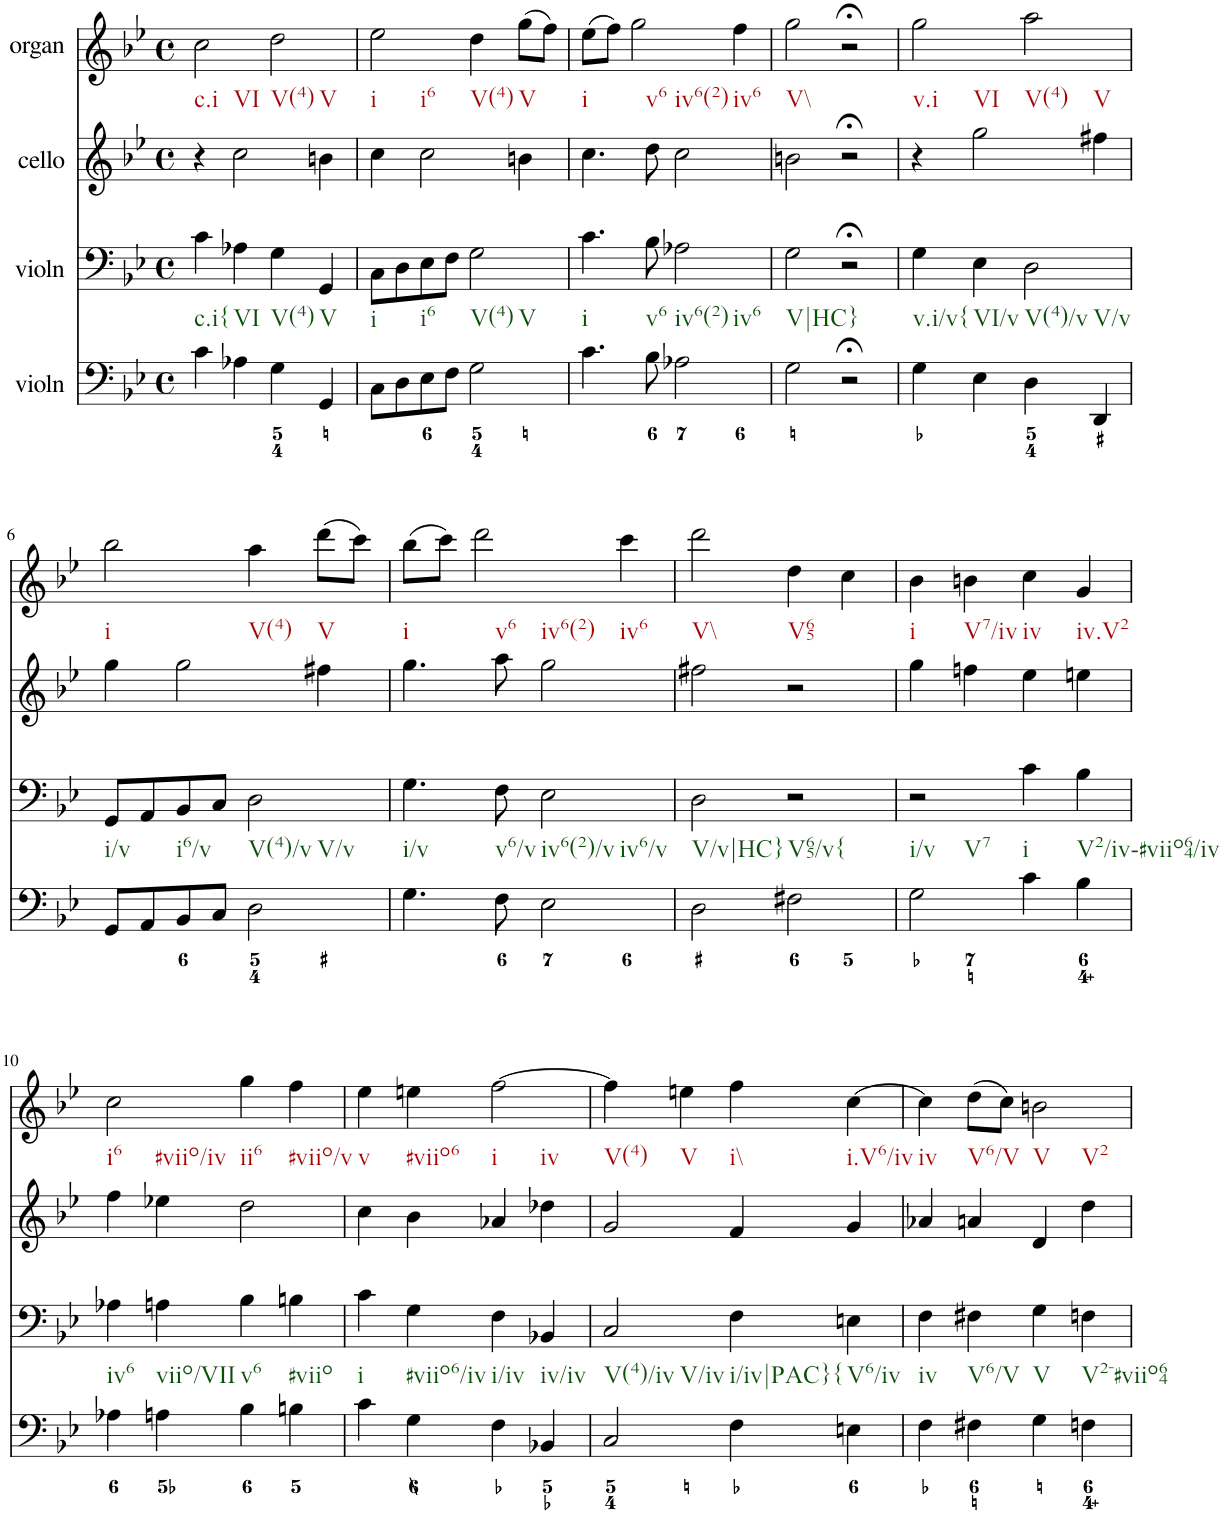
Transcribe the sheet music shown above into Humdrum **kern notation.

**kern	**kern	**kern	**kern
*part4	*part3	*part2	*part1
*staff4	*staff3	*staff2	*staff1
*I"violn	*I"violn	*I"cello	*I"organ
*clefF4	*clefF4	*clefG2	*clefG2
*k[b-e-]	*k[b-e-]	*k[b-e-]	*k[b-e-]
*g:	*g:	*g:	*g:
*M4/4	*M4/4	*M4/4	*M4/4
*met(c)	*met(c)	*met(c)	*met(c)
=1	=1	=1	=1
!	!	!	!LO:TX:b:t=c.i
!	!	!	!LO:TX:b:t=VI
!	!LO:TX:b:t=c.i{	!	!
4c\	4c\	4r	2cc\
!	!LO:TX:b:t=VI	!	!
4A-X\	4A-X\	2cc\	.
!	!	!	!LO:TX:b:t=V(4)
!	!	!	!LO:TX:b:t=V
!	!LO:TX:b:t=V(4)	!	!
4G\	4G\	.	2dd\
!	!LO:TX:b:t=V	!	!
4GG/	4GG/	4bn\	.
=2	=2	=2	=2
!	!	!	!LO:TX:b:t=i
!	!	!	!LO:TX:b:t=i6
!	!LO:TX:b:t=i	!	!
8C\L	8C\L	4cc\	2ee-\
8D\	8D\	.	.
!	!LO:TX:b:t=i6	!	!
8E-\	8E-\	2cc\	.
8F\J	8F\J	.	.
!	!	!	!LO:TX:b:t=V(4)
!	!LO:TX:b:t=V(4)	!	!
!	!LO:TX:b:t=V	!	!
2G\	2G\	.	4dd\
!	!	!	!LO:TX:b:t=V
.	.	4bn\	(8gg\L
.	.	.	8ff\J)
=3	=3	=3	=3
!	!	!	!LO:TX:b:t=i
!	!LO:TX:b:t=i	!	!
4.c\	4.c\	4.cc\	(8ee-\L
.	.	.	8ff\J)
!	!	!	!LO:TX:b:t=v6
!	!	!	!LO:TX:b:t=iv6(2)
.	.	.	2gg\
!	!LO:TX:b:t=v6	!	!
8B-\	8B-\	8dd\	.
!	!LO:TX:b:t=iv6(2)	!	!
!	!LO:TX:b:t=iv6	!	!
2A-X\	2A-X\	2cc\	.
!	!	!	!LO:TX:b:t=iv6
.	.	.	4ff\
=4	=4	=4	=4
!	!	!	!LO:TX:b:t=V\\
!	!LO:TX:b:t=V|HC}	!	!
2G\	2G\	2bn\	2gg\
2r;<	2r;<	2r;<	2r;<
=5	=5	=5	=5
!	!	!	!LO:TX:b:t=v.i
!	!	!	!LO:TX:b:t=VI
!	!LO:TX:b:t=v.i/v{	!	!
4G\	4G\	4r	2gg\
!	!LO:TX:b:t=VI/v	!	!
4E-\	4E-\	2gg\	.
!	!	!	!LO:TX:b:t=V(4)
!	!	!	!LO:TX:b:t=V
!	!LO:TX:b:t=V(4)/v	!	!
!	!LO:TX:b:t=V/v	!	!
4D\	2D\	.	2aa\
4DD/	.	4ff#X\	.
!!LO:LB:g=z
=6	=6	=6	=6
!	!	!	!LO:TX:b:t=i
!	!LO:TX:b:t=i/v	!	!
8GG/L	8GG/L	4gg\	2bb-\
8AA/	8AA/	.	.
!	!LO:TX:b:t=i6/v	!	!
8BB-/	8BB-/	2gg\	.
8C/J	8C/J	.	.
!	!	!	!LO:TX:b:t=V(4)
!	!LO:TX:b:t=V(4)/v	!	!
!	!LO:TX:b:t=V/v	!	!
2D\	2D\	.	4aa\
!	!	!	!LO:TX:b:t=V
.	.	4ff#X\	(8ddd\L
.	.	.	8ccc\J)
=7	=7	=7	=7
!	!	!	!LO:TX:b:t=i
!	!LO:TX:b:t=i/v	!	!
4.G\	4.G\	4.gg\	(8bb-\L
.	.	.	8ccc\J)
!	!	!	!LO:TX:b:t=v6
!	!	!	!LO:TX:b:t=iv6(2)
.	.	.	2ddd\
!	!LO:TX:b:t=v6/v	!	!
8F\	8F\	8aa\	.
!	!LO:TX:b:t=iv6(2)/v	!	!
!	!LO:TX:b:t=iv6/v	!	!
2E-\	2E-\	2gg\	.
!	!	!	!LO:TX:b:t=iv6
.	.	.	4ccc\
=8	=8	=8	=8
!	!	!	!LO:TX:b:t=V\\
!	!LO:TX:b:t=V/v|HC}	!	!
2D\	2D\	2ff#X\	2ddd\
!	!	!	!LO:TX:b:t=V65
!	!LO:TX:b:t=V65/v{	!	!
2F#X\	2r	2r	4dd\
.	.	.	4cc\
=9	=9	=9	=9
!	!	!	!LO:TX:b:t=i
!	!LO:TX:b:t=i/v	!	!
!	!LO:TX:b:t=V7	!	!
2G\	2r	4gg\	4b-\
!	!	!	!LO:TX:b:t=V7/iv
.	.	4ffn\	4bn\
!	!	!	!LO:TX:b:t=iv
!	!LO:TX:b:t=i	!	!
4c\	4c\	4ee-\	4cc\
!	!	!	!LO:TX:b:t=iv.V2
!	!LO:TX:b:t=V2/iv-#viio64/iv	!	!
4B-\	4B-\	4een\	4g/
!!LO:LB:g=z
=10	=10	=10	=10
!	!	!	!LO:TX:b:t=i6
!	!	!	!LO:TX:b:t=#viio/iv
!	!LO:TX:b:t=iv6	!	!
4A-X\	4A-X\	4ff\	2cc\
!	!LO:TX:b:t=viio/VII	!	!
4An\	4An\	4ee-X\	.
!	!	!	!LO:TX:b:t=ii6
!	!LO:TX:b:t=v6	!	!
4B-\	4B-\	2dd\	4gg\
!	!	!	!LO:TX:b:t=#viio/v
!	!LO:TX:b:t=#viio	!	!
4Bn\	4Bn\	.	4ff\
=11	=11	=11	=11
!	!	!	!LO:TX:b:t=v
!	!LO:TX:b:t=i	!	!
4c\	4c\	4cc\	4ee-\
!	!	!	!LO:TX:b:t=#viio6
!	!LO:TX:b:t=#viio6/iv	!	!
4G\	4G\	4b-\	4een\
!	!	!	!LO:TX:b:t=i
!	!	!	!LO:TX:b:t=iv
!	!LO:TX:b:t=i/iv	!	!
4F\	4F\	4a-X/	[2ff\
!	!LO:TX:b:t=iv/iv	!	!
4BB-X/	4BB-X/	4dd-X\	.
=12	=12	=12	=12
!	!	!	!LO:TX:b:t=V(4)
!	!LO:TX:b:t=V(4)/iv	!	!
!	!LO:TX:b:t=V/iv	!	!
2C/	2C/	2g/	4ff\]
!	!	!	!LO:TX:b:t=V
.	.	.	4een\
!	!	!	!LO:TX:b:t=i\\
!	!LO:TX:b:t=i/iv|PAC}{	!	!
4F\	4F\	4f/	4ff\
!	!	!	!LO:TX:b:t=i.V6/iv
!	!LO:TX:b:t=V6/iv	!	!
4En\	4En\	4g/	[4cc\
=13	=13	=13	=13
!	!	!	!LO:TX:b:t=iv
!	!LO:TX:b:t=iv	!	!
4F\	4F\	4a-X/	4cc\]
!	!	!	!LO:TX:b:t=V6/V
!	!LO:TX:b:t=V6/V	!	!
4F#X\	4F#X\	4an/	(8dd\L
.	.	.	8cc\J)
!	!	!	!LO:TX:b:t=V
!	!	!	!LO:TX:b:t=V2
!	!LO:TX:b:t=V	!	!
4G\	4G\	4d/	2bn\
!	!LO:TX:b:t=V2-#viio64	!	!
4Fn\	4Fn\	4dd\	.
=	=	=	=
*-	*-	*-	*-
